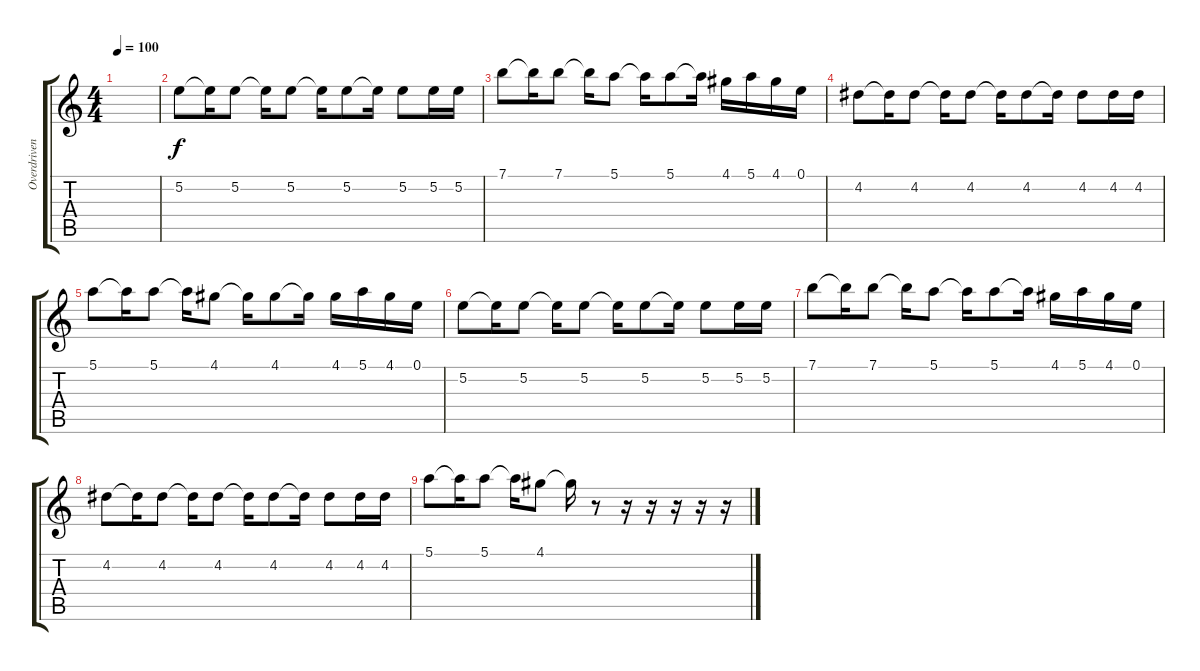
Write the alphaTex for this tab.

\track ("Overdriven Guitar " "Overdriven") {instrument overdrivenguitar}
\staff {score tabs}
\tuning (E4 B3 G3 D3 A2 E2) {hide}
\ts (4 4)
\tempo 100
\clef g2
\ks c
|
5.2.8 5.2{t}.16 5.2.8 5.2{t}.16 5.2.8 5.2{t}.16 5.2.8 5.2{t}.16 5.2.8 5.2.16 5.2.16 |
7.1.8 7.1{t}.16 7.1.8 7.1{t}.16 5.1.8 5.1{t}.16 5.1.8 5.1{t}.16 4.1.16 5.1.16 4.1.16 0.1.16 |
4.2.8 4.2{t}.16 4.2.8 4.2{t}.16 4.2.8 4.2{t}.16 4.2.8 4.2{t}.16 4.2.8 4.2.16 4.2.16 |
5.1.8 5.1{t}.16 5.1.8 5.1{t}.16 4.1.8 4.1{t}.16 4.1.8 4.1{t}.16 4.1.16 5.1.16 4.1.16 0.1.16 |
5.2.8 5.2{t}.16 5.2.8 5.2{t}.16 5.2.8 5.2{t}.16 5.2.8 5.2{t}.16 5.2.8 5.2.16 5.2.16 |
7.1.8 7.1{t}.16 7.1.8 7.1{t}.16 5.1.8 5.1{t}.16 5.1.8 5.1{t}.16 4.1.16 5.1.16 4.1.16 0.1.16 |
4.2.8 4.2{t}.16 4.2.8 4.2{t}.16 4.2.8 4.2{t}.16 4.2.8 4.2{t}.16 4.2.8 4.2.16 4.2.16 |
5.1.8 5.1{t}.16 5.1.8 5.1{t}.16 4.1.8 4.1{t}.16 r.8 r.16 r.16 r.16 r.16 r.16
